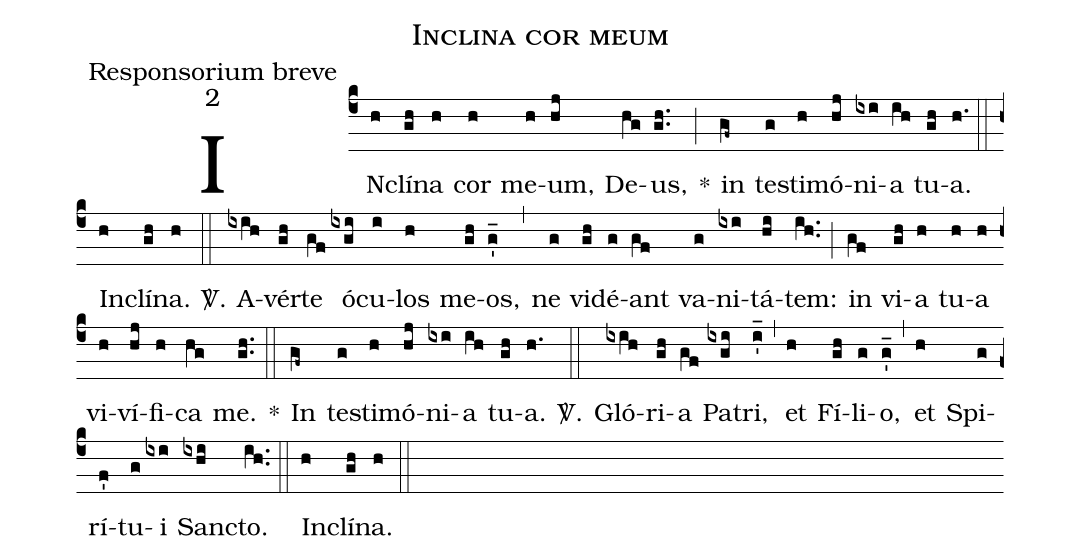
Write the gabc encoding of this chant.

name:Inclina cor meum;
office-part:Responsorium breve;
mode:2;
%%
(c4) IN(h)clí(gh)na(h) cor(h) me(h)um,(hj) De(hg)us,(gh..) *(;) in(gf~) te(g)sti(h)mó(hj)ni(ixi)a(ih) tu(gh)a.(h.) (::) In(h)clí(gh)na.(h) <sp>V/</sp>.(::) A(ixih)vér(gh)te(gf) ó(ixgi)cu(i)los(h) me(gh)os,(g'_) (,) ne(g) vi(gh)dé(g)ant(gf) va(g)ni(ixi)tá(hi)tem:(ih..) (;) in(gf) vi(gh)a(h) tu(h)a(h) vi(h)ví(hj)fi(h)ca(hg) me.(gh..) *(::) In(gf~) te(g)sti(h)mó(hj)ni(ixi)a(ih) tu(gh)a.(h.) <sp>V/</sp>.(::) Gló(ixih)ri(gh)a(gf) Pa(ixgi)tri,(i'_) (,) et(h) Fí(gh)li(g)o,(g'_) (,) et(h) Spi(g)rí(f')tu(g)i(ixi) San(ixhi)cto.(ih..) (::) In(h)clí(gh)na.(h) (::)
